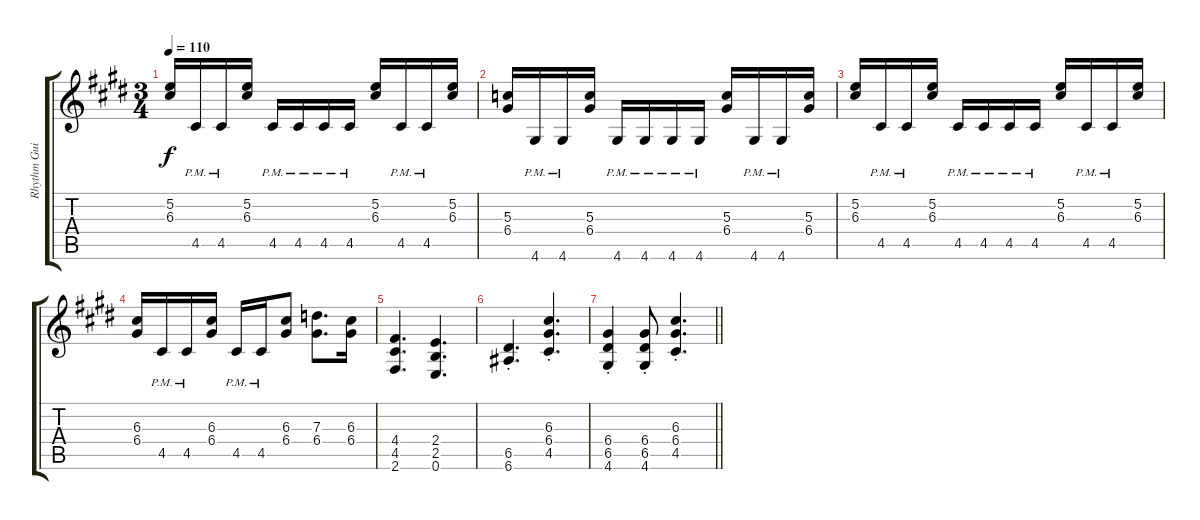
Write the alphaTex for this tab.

\track ("Rhythm Guitar" "Rhythm Gui") {instrument overdrivenguitar}
\staff {score tabs}
\tuning (E4 B3 G3 D3 A2 E2) {hide}
\ts (3 4)
\tempo 110
\clef g2
\ks c#minor
(5.2 6.3).16{dy f} 4.5{pm}.16 4.5{pm}.16 (5.2 6.3).16 4.5{pm}.16 4.5{pm}.16 4.5{pm}.16 4.5{pm}.16 (5.2 6.3).16 4.5{pm}.16 4.5{pm}.16 (5.2 6.3).16 |
(5.3 6.4).16 4.6{pm}.16 4.6{pm}.16 (5.3 6.4).16 4.6{pm}.16 4.6{pm}.16 4.6{pm}.16 4.6{pm}.16 (5.3 6.4).16 4.6{pm}.16 4.6{pm}.16 (5.3 6.4).16 |
(5.2 6.3).16 4.5{pm}.16 4.5{pm}.16 (5.2 6.3).16 4.5{pm}.16 4.5{pm}.16 4.5{pm}.16 4.5{pm}.16 (5.2 6.3).16 4.5{pm}.16 4.5{pm}.16 (5.2 6.3).16 |
(6.3 6.4).16 4.5{pm}.16 4.5{pm}.16 (6.3 6.4).16 4.5{pm}.16 4.5{pm}.16 (6.3 6.4).8 (7.3 6.4).8{d} (6.3 6.4).16 |
(4.4 4.5 2.6).4{d} (2.4 2.5 0.6).4{d} |
(6.5{st} 6.6{st}).4{d} (6.3{st} 6.4{st} 4.5{st}).4{d} |
\barLineRight lightlight
(6.4{st} 6.5{st} 4.6{st}).4 (6.4{st} 6.5{st} 4.6{st}).8 (6.3{st} 6.4{st} 4.5{st}).4{d}
